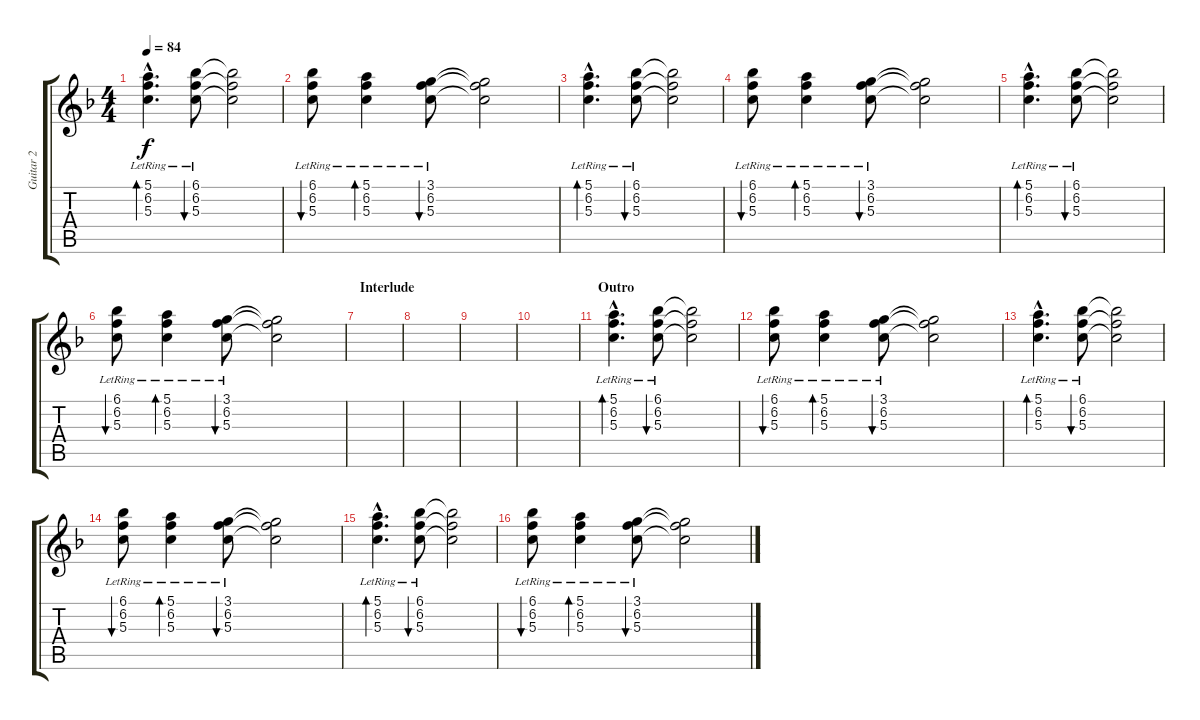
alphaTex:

\track ("Guitar 2" "Guitar 2") {instrument acousticguitarnylon}
\staff {score tabs}
\tuning (E4 B3 G3 D3 A2 E2) {hide}
\ts (4 4)
\tempo 84
\clef g2
\ks f
(5.1{hac lr} 6.2{hac lr} 5.3{hac lr}).4{d bd 120 dy f} (6.1{lr} 6.2{lr} 5.3{lr}).8{bu 120} (6.1{t} 6.2{t} 5.3{t}).2 |
(6.1{lr} 6.2{lr} 5.3{lr}).8{bu 120} (5.1{lr} 6.2{lr} 5.3{lr}).4{bd 120} (3.1{lr} 6.2{lr} 5.3{lr}).8{bu 60} (3.1{t} 6.2{t} 5.3{t}).2 |
(5.1{hac lr} 6.2{hac lr} 5.3{hac lr}).4{d bd 120} (6.1{lr} 6.2{lr} 5.3{lr}).8{bu 120} (6.1{t} 6.2{t} 5.3{t}).2 |
(6.1{lr} 6.2{lr} 5.3{lr}).8{bu 120} (5.1{lr} 6.2{lr} 5.3{lr}).4{bd 120} (3.1{lr} 6.2{lr} 5.3{lr}).8{bu 60} (3.1{t} 6.2{t} 5.3{t}).2 |
(5.1{hac lr} 6.2{hac lr} 5.3{hac lr}).4{d bd 120} (6.1{lr} 6.2{lr} 5.3{lr}).8{bu 120} (6.1{t} 6.2{t} 5.3{t}).2 |
(6.1{lr} 6.2{lr} 5.3{lr}).8{bu 120} (5.1{lr} 6.2{lr} 5.3{lr}).4{bd 120} (3.1{lr} 6.2{lr} 5.3{lr}).8{bu 60} (3.1{t} 6.2{t} 5.3{t}).2 |
\section ("" "Interlude")
|
|
|
|
\section ("" "Outro")
(5.1{hac lr} 6.2{hac lr} 5.3{hac lr}).4{d bd 120} (6.1{lr} 6.2{lr} 5.3{lr}).8{bu 120} (6.1{t} 6.2{t} 5.3{t}).2 |
(6.1{lr} 6.2{lr} 5.3{lr}).8{bu 120} (5.1{lr} 6.2{lr} 5.3{lr}).4{bd 120} (3.1{lr} 6.2{lr} 5.3{lr}).8{bu 60} (3.1{t} 6.2{t} 5.3{t}).2 |
(5.1{hac lr} 6.2{hac lr} 5.3{hac lr}).4{d bd 120} (6.1{lr} 6.2{lr} 5.3{lr}).8{bu 120} (6.1{t} 6.2{t} 5.3{t}).2 |
(6.1{lr} 6.2{lr} 5.3{lr}).8{bu 120} (5.1{lr} 6.2{lr} 5.3{lr}).4{bd 120} (3.1{lr} 6.2{lr} 5.3{lr}).8{bu 60} (3.1{t} 6.2{t} 5.3{t}).2 |
(5.1{hac lr} 6.2{hac lr} 5.3{hac lr}).4{d bd 120} (6.1{lr} 6.2{lr} 5.3{lr}).8{bu 120} (6.1{t} 6.2{t} 5.3{t}).2 |
(6.1{lr} 6.2{lr} 5.3{lr}).8{bu 120} (5.1{lr} 6.2{lr} 5.3{lr}).4{bd 120} (3.1{lr} 6.2{lr} 5.3{lr}).8{bu 60} (3.1{t} 6.2{t} 5.3{t}).2
